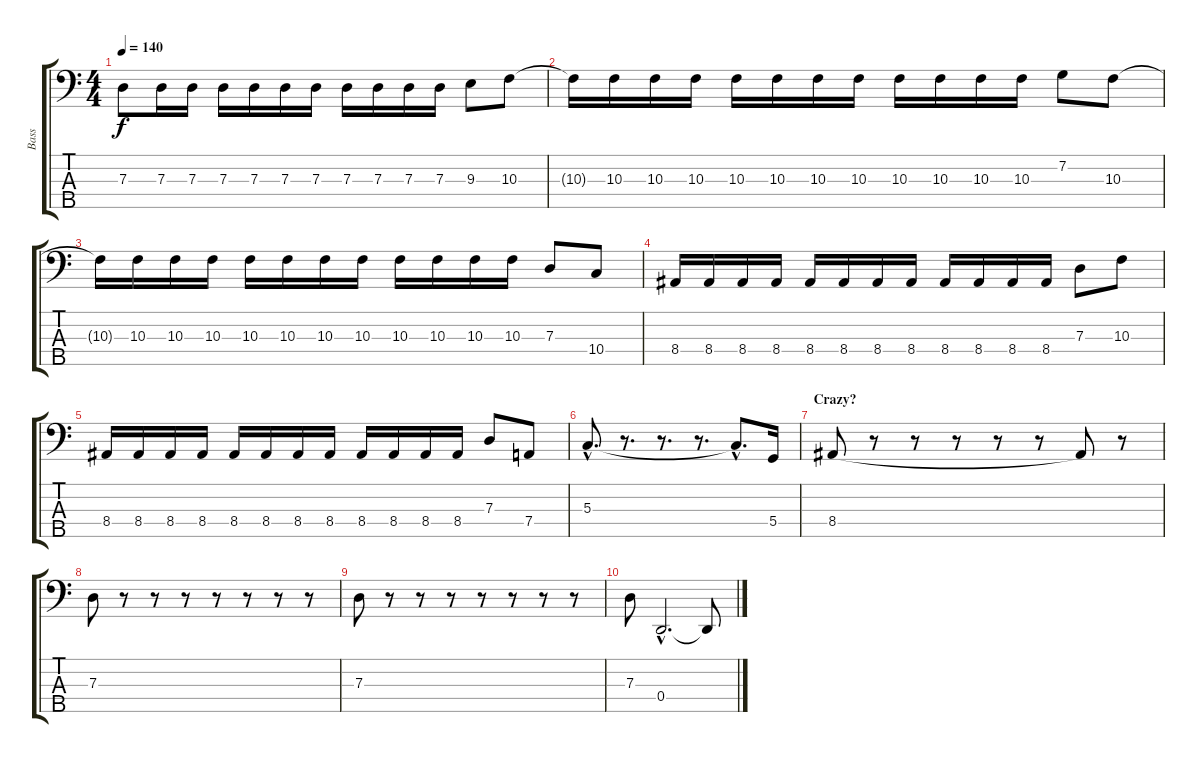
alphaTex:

\track ("Bass" "Bass") {instrument electricbassfinger}
\staff {score tabs}
\tuning (F2 C2 G1 D1 A0) {hide}
\ts (4 4)
\tempo 140
\clef f4
\ks c
7.3.8{dy f} 7.3.16 7.3.16 7.3.16 7.3.16 7.3.16 7.3.16 7.3.16 7.3.16 7.3.16 7.3.16 9.3.8 10.3.8 |
10.3{t}.16 10.3.16 10.3.16 10.3.16 10.3.16 10.3.16 10.3.16 10.3.16 10.3.16 10.3.16 10.3.16 10.3.16 7.2.8 10.3.8 |
10.3{t}.16 10.3.16 10.3.16 10.3.16 10.3.16 10.3.16 10.3.16 10.3.16 10.3.16 10.3.16 10.3.16 10.3.16 7.3.8 10.4.8 |
8.4.16 8.4.16 8.4.16 8.4.16 8.4.16 8.4.16 8.4.16 8.4.16 8.4.16 8.4.16 8.4.16 8.4.16 7.3.8 10.3.8 |
8.4.16 8.4.16 8.4.16 8.4.16 8.4.16 8.4.16 8.4.16 8.4.16 8.4.16 8.4.16 8.4.16 8.4.16 7.3.8 7.4.8 |
5.3{hac}.8{d} r.8{d} r.8{d} r.8{d} 5.3{hac t}.8{d} 5.4.16 |
\section ("" "Crazy?")
8.4.8 r.8 r.8 r.8 r.8 r.8 8.4{t}.8 r.8 |
7.3.8 r.8 r.8 r.8 r.8 r.8 r.8 r.8 |
7.3.8 r.8 r.8 r.8 r.8 r.8 r.8 r.8 |
7.3.8 0.4{hac}.2{d} 0.4{t}.8
